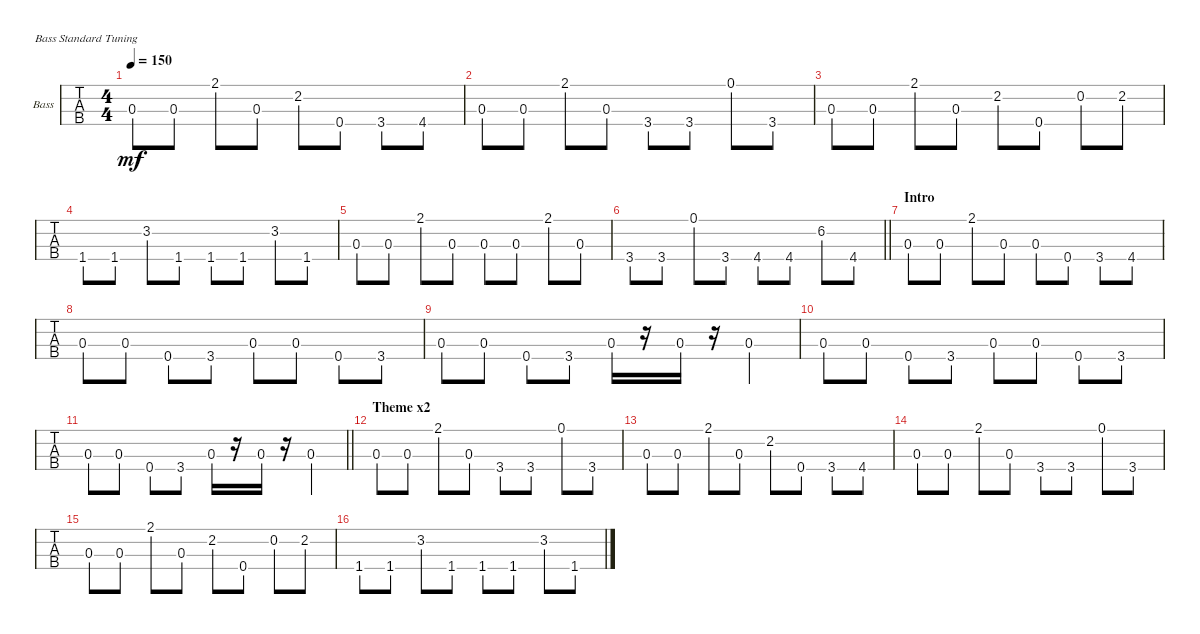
\bracketExtendMode groupsimilarinstruments
\firstSystemTrackNameOrientation horizontal
\otherSystemsTrackNameOrientation horizontal
\track ("Bass Guitar" "Bass") {instrument acousticbass}
\staff {tabs}
\tuning (G2 D2 A1 E1)
\ts (4 4)
\tempo 150
\clef f4
\ks c
0.3.8{dy mf} 0.3.8 2.1.8 0.3.8 2.2.8 0.4.8 3.4.8 4.4.8 |
0.3.8 0.3.8 2.1.8 0.3.8 3.4.8 3.4.8 0.1.8 3.4.8 |
0.3.8 0.3.8 2.1.8 0.3.8 2.2.8 0.4.8 0.2.8 2.2.8 |
1.4.8 1.4.8 3.2.8 1.4.8 1.4.8 1.4.8 3.2.8 1.4.8 |
0.3.8 0.3.8 2.1.8 0.3.8 0.3.8 0.3.8 2.1.8 0.3.8 |
\barLineRight lightlight
3.4.8 3.4.8 0.1.8 3.4.8 4.4.8 4.4.8 6.2.8 4.4.8 |
\section ("" "Intro")
0.3.8 0.3.8 2.1.8 0.3.8 0.3.8 0.4.8 3.4.8 4.4.8 |
0.3.8 0.3.8 0.4.8 3.4.8 0.3.8 0.3.8 0.4.8 3.4.8 |
0.3.8 0.3.8 0.4.8 3.4.8 0.3.16 r.16 0.3.16 r.16 0.3.4 |
0.3.8 0.3.8 0.4.8 3.4.8 0.3.8 0.3.8 0.4.8 3.4.8 |
\barLineRight lightlight
0.3.8 0.3.8 0.4.8 3.4.8 0.3.16 r.16 0.3.16 r.16 0.3.4 |
\section ("" "Theme x2")
0.3.8 0.3.8 2.1.8 0.3.8 3.4.8 3.4.8 0.1.8 3.4.8 |
0.3.8 0.3.8 2.1.8 0.3.8 2.2.8 0.4.8 3.4.8 4.4.8 |
0.3.8 0.3.8 2.1.8 0.3.8 3.4.8 3.4.8 0.1.8 3.4.8 |
0.3.8 0.3.8 2.1.8 0.3.8 2.2.8 0.4.8 0.2.8 2.2.8 |
1.4.8 1.4.8 3.2.8 1.4.8 1.4.8 1.4.8 3.2.8 1.4.8
